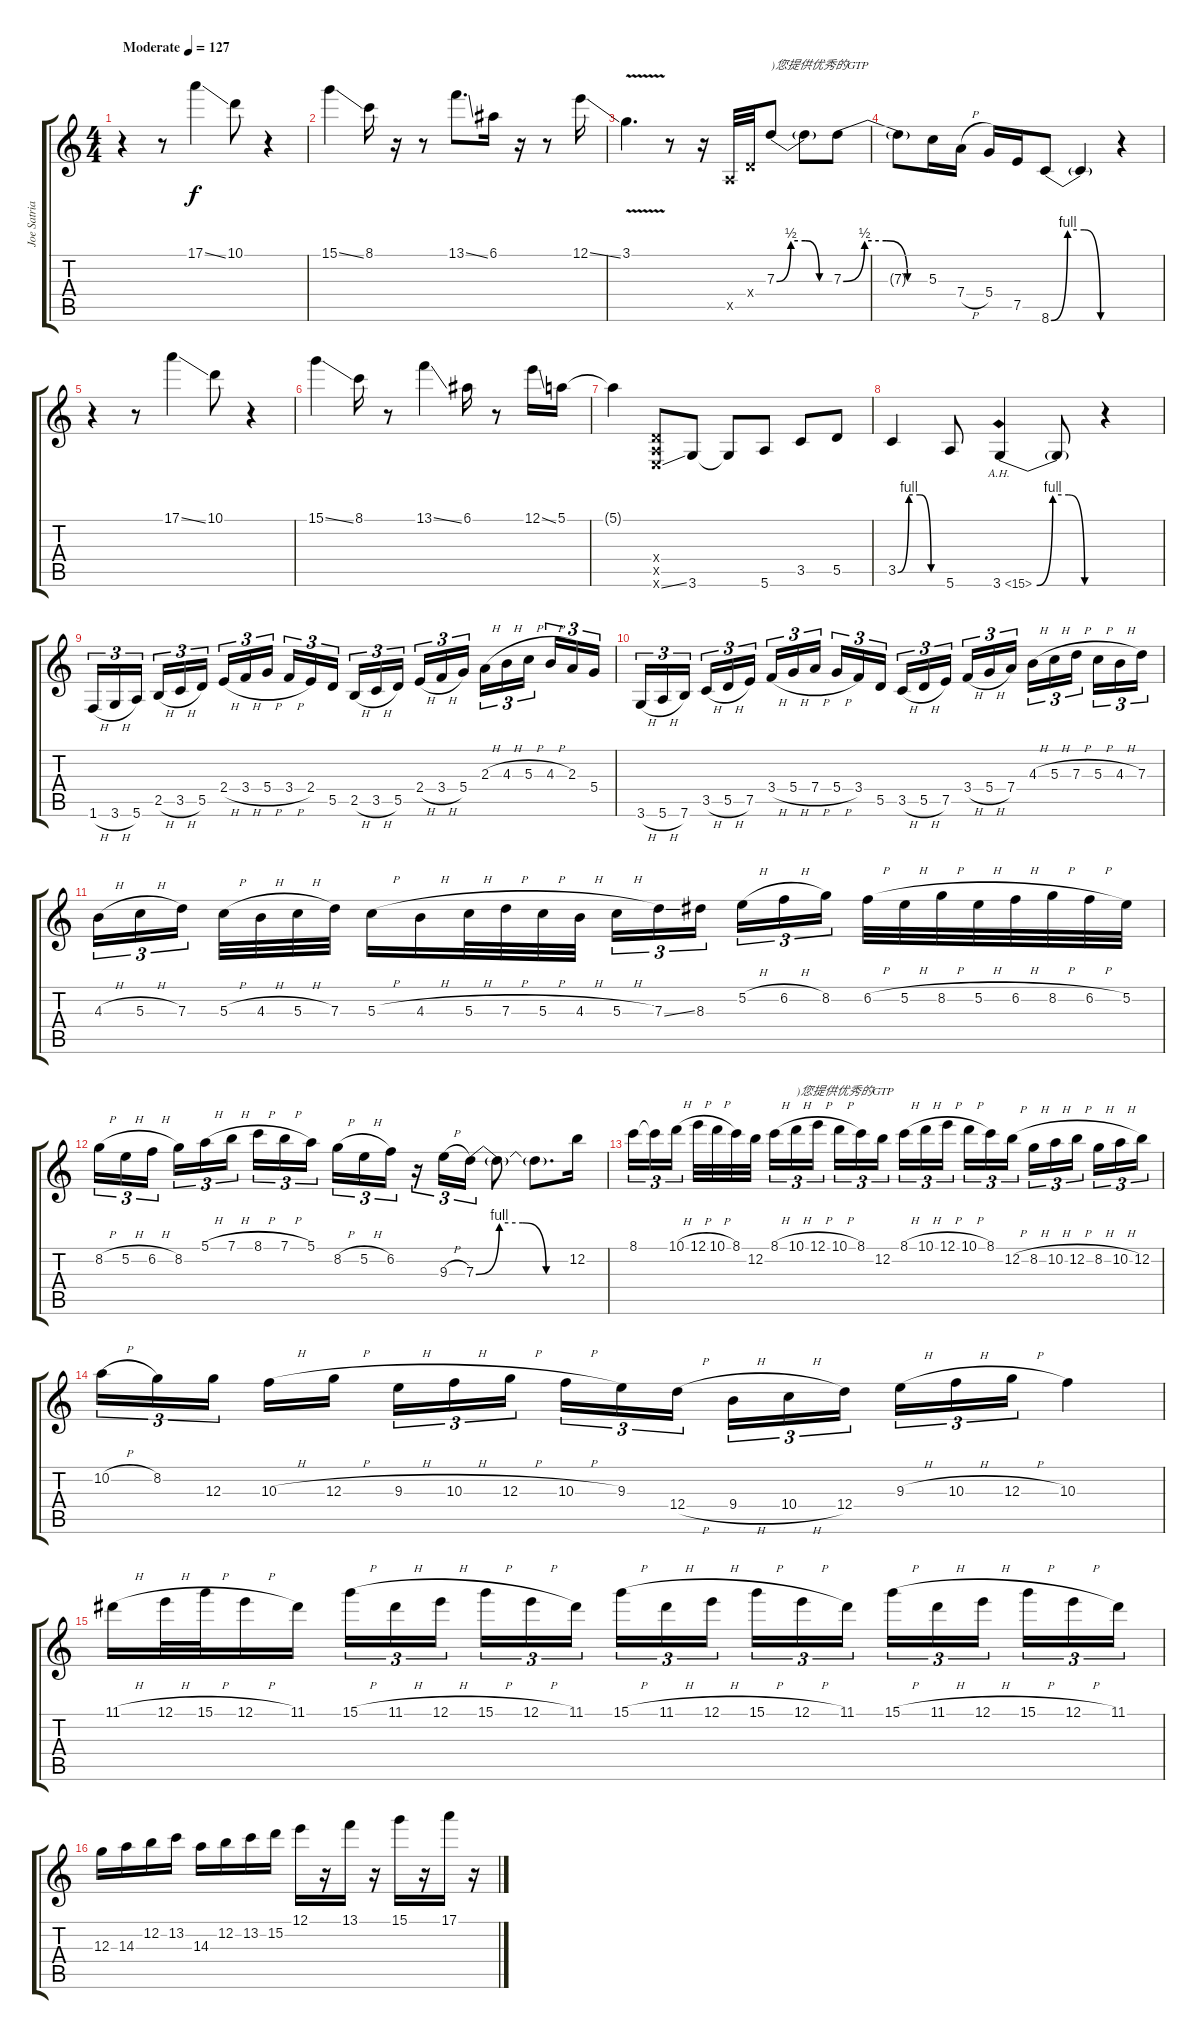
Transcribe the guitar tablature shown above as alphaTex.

\track ("Joe Satriani Lead" "Joe Satria") {instrument distortionguitar}
\staff {score tabs}
\tuning (E4 B3 G3 D3 A2 E2) {hide}
\ts (4 4)
\tempo (127 "Moderate")
\clef g2
\ks c
r.4{dy f instrument distortionguitar} r.8 17.1{ss}.4 10.1.8 r.4 |
15.1{ss}.4 8.1.16 r.16 r.8 13.1{ss}.8{d} 6.1.16 r.16 r.8 12.1{ss}.16 |
3.1{v}.4{d} r.8 r.16 0.5{x}.32 0.4{x}.32 7.3{be (custom 0 0 15 2 30 2 45 0 60 0)}.8{txt ")您提供优秀的GTP"} 7.3{t}.8 7.3{be (custom 0 0 15 2 30 2 45 0 60 0)}.8 |
7.3{t}.8 5.3.16 7.4{h}.16 5.4.16 7.5.16 8.6{be (custom 0 0 15 4 30 4 45 0 60 0)}.8 8.6{t}.4 r.4 |
r.4 r.8 17.1{ss}.4 10.1.8 r.4 |
15.1{ss}.4 8.1.16 r.8 13.1{ss}.4 6.1.16 r.8 12.1{ss}.16 5.1.16 |
5.1{t}.4 (0.4{x} 0.5{x} 0.6{ss x}).8 3.6.8 3.6{t}.8 5.6.8 3.5.8 5.5.8 |
3.5{be (custom 0 0 15 4 30 4 45 0 60 0)}.4 5.6.8 3.6{be (custom 0 0 15 4 30 4 45 0 60 0) ah 12}.4 3.6{t}.8 r.4 |
1.6{h}.16{tu (3 2)} 3.6{h}.16{tu (3 2)} 5.6.16{tu (3 2) beam splitsecondary} 2.5{h}.16{tu (3 2)} 3.5{h}.16{tu (3 2)} 5.5.16{tu (3 2)} 2.4{h}.16{tu (3 2)} 3.4{h}.16{tu (3 2)} 5.4{h}.16{tu (3 2) beam splitsecondary} 3.4{h}.16{tu (3 2)} 2.4.16{tu (3 2)} 5.5.16{tu (3 2)} 2.5{h}.16{tu (3 2)} 3.5{h}.16{tu (3 2)} 5.5.16{tu (3 2) beam splitsecondary} 2.4{h}.16{tu (3 2)} 3.4{h}.16{tu (3 2)} 5.4.16{tu (3 2)} 2.3{h}.16{tu (3 2)} 4.3{h}.16{tu (3 2)} 5.3{h}.16{tu (3 2) beam splitsecondary} 4.3{h}.16{tu (3 2)} 2.3.16{tu (3 2)} 5.4.16{tu (3 2)} |
3.6{h}.16{tu (3 2)} 5.6{h}.16{tu (3 2)} 7.6.16{tu (3 2) beam splitsecondary} 3.5{h}.16{tu (3 2)} 5.5{h}.16{tu (3 2)} 7.5.16{tu (3 2)} 3.4{h}.16{tu (3 2)} 5.4{h}.16{tu (3 2)} 7.4{h}.16{tu (3 2) beam splitsecondary} 5.4{h}.16{tu (3 2)} 3.4.16{tu (3 2)} 5.5.16{tu (3 2)} 3.5{h}.16{tu (3 2)} 5.5{h}.16{tu (3 2)} 7.5.16{tu (3 2) beam splitsecondary} 3.4{h}.16{tu (3 2)} 5.4{h}.16{tu (3 2)} 7.4.16{tu (3 2)} 4.3{h}.16{tu (3 2)} 5.3{h}.16{tu (3 2)} 7.3{h}.16{tu (3 2) beam splitsecondary} 5.3{h}.16{tu (3 2)} 4.3{h}.16{tu (3 2)} 7.3.16{tu (3 2)} |
4.3{h}.16{tu (3 2)} 5.3{h}.16{tu (3 2)} 7.3.16{tu (3 2) beam splitsecondary} 5.3{h}.32 4.3{h}.32 5.3{h}.32 7.3.32 5.3{h}.16 4.3{h}.16 5.3{h}.32 7.3{h}.32 5.3{h}.32 4.3{h}.32 5.3{h}.16{tu (3 2)} 7.3{ss}.16{tu (3 2)} 8.3.16{tu (3 2) beam splitsecondary} 5.2{h}.16{tu (3 2)} 6.2{h}.16{tu (3 2)} 8.2.16{tu (3 2)} 6.2{h}.32 5.2{h}.32 8.2{h}.32 5.2{h}.32 6.2{h}.32 8.2{h}.32 6.2{h}.32 5.2.32 |
8.2{h}.16{tu (3 2)} 5.2{h}.16{tu (3 2)} 6.2{h}.16{tu (3 2) beam splitsecondary} 8.2.16{tu (3 2)} 5.1{h}.16{tu (3 2)} 7.1{h}.16{tu (3 2)} 8.1{h}.16{tu (3 2)} 7.1{h}.16{tu (3 2)} 5.1.16{tu (3 2) beam splitsecondary} 8.2{h}.16{tu (3 2)} 5.2{h}.16{tu (3 2)} 6.2.16{tu (3 2)} r.16{tu (3 2)} 9.3{h}.16{tu (3 2)} 7.3{be (custom 0 0 15 4 30 4 45 0 60 0)}.16{tu (3 2)} 7.3{t}.8 7.3{t}.8{d} 12.2.16 |
8.1.16{tu (3 2)} 8.1{t}.16{tu (3 2)} 10.1{h}.16{tu (3 2) beam splitsecondary} 12.1{h}.32 10.1{h}.32 8.1.32 12.2.32 8.1{h}.16{tu (3 2)} 10.1{h}.16{tu (3 2) txt ")您提供优秀的GTP"} 12.1{h}.16{tu (3 2) beam splitsecondary} 10.1{h}.16{tu (3 2)} 8.1.16{tu (3 2)} 12.2.16{tu (3 2)} 8.1{h}.16{tu (3 2)} 10.1{h}.16{tu (3 2)} 12.1{h}.16{tu (3 2) beam splitsecondary} 10.1{h}.16{tu (3 2)} 8.1.16{tu (3 2)} 12.2{h}.16{tu (3 2)} 8.2{h}.16{tu (3 2)} 10.2{h}.16{tu (3 2)} 12.2{h}.16{tu (3 2) beam splitsecondary} 8.2{h}.16{tu (3 2)} 10.2{h}.16{tu (3 2)} 12.2.16{tu (3 2)} |
10.2{h}.16{tu (3 2)} 8.2.16{tu (3 2)} 12.3.16{tu (3 2) beam splitsecondary} 10.3{h}.16 12.3{h}.16 9.3{h}.16{tu (3 2)} 10.3{h}.16{tu (3 2)} 12.3{h}.16{tu (3 2) beam splitsecondary} 10.3{h}.16{tu (3 2)} 9.3.16{tu (3 2)} 12.4{h}.16{tu (3 2)} 9.4{h}.16{tu (3 2)} 10.4{h}.16{tu (3 2)} 12.4.16{tu (3 2) beam splitsecondary} 9.3{h}.16{tu (3 2)} 10.3{h}.16{tu (3 2)} 12.3{h}.16{tu (3 2)} 10.3.4 |
11.1{h}.16 12.1{h}.32 15.1{h}.32 12.1{h}.16 11.1.16 15.1{h}.16{tu (3 2)} 11.1{h}.16{tu (3 2)} 12.1{h}.16{tu (3 2) beam splitsecondary} 15.1{h}.16{tu (3 2)} 12.1{h}.16{tu (3 2)} 11.1.16{tu (3 2)} 15.1{h}.16{tu (3 2)} 11.1{h}.16{tu (3 2)} 12.1{h}.16{tu (3 2) beam splitsecondary} 15.1{h}.16{tu (3 2)} 12.1{h}.16{tu (3 2)} 11.1.16{tu (3 2)} 15.1{h}.16{tu (3 2)} 11.1{h}.16{tu (3 2)} 12.1{h}.16{tu (3 2) beam splitsecondary} 15.1{h}.16{tu (3 2)} 12.1{h}.16{tu (3 2)} 11.1.16{tu (3 2)} |
12.3.16 14.3.16 12.2.16 13.2.16 14.3.16 12.2.16 13.2.16 15.2.16 12.1.16 r.16 13.1.16 r.16 15.1.16 r.16 17.1.16 r.16
